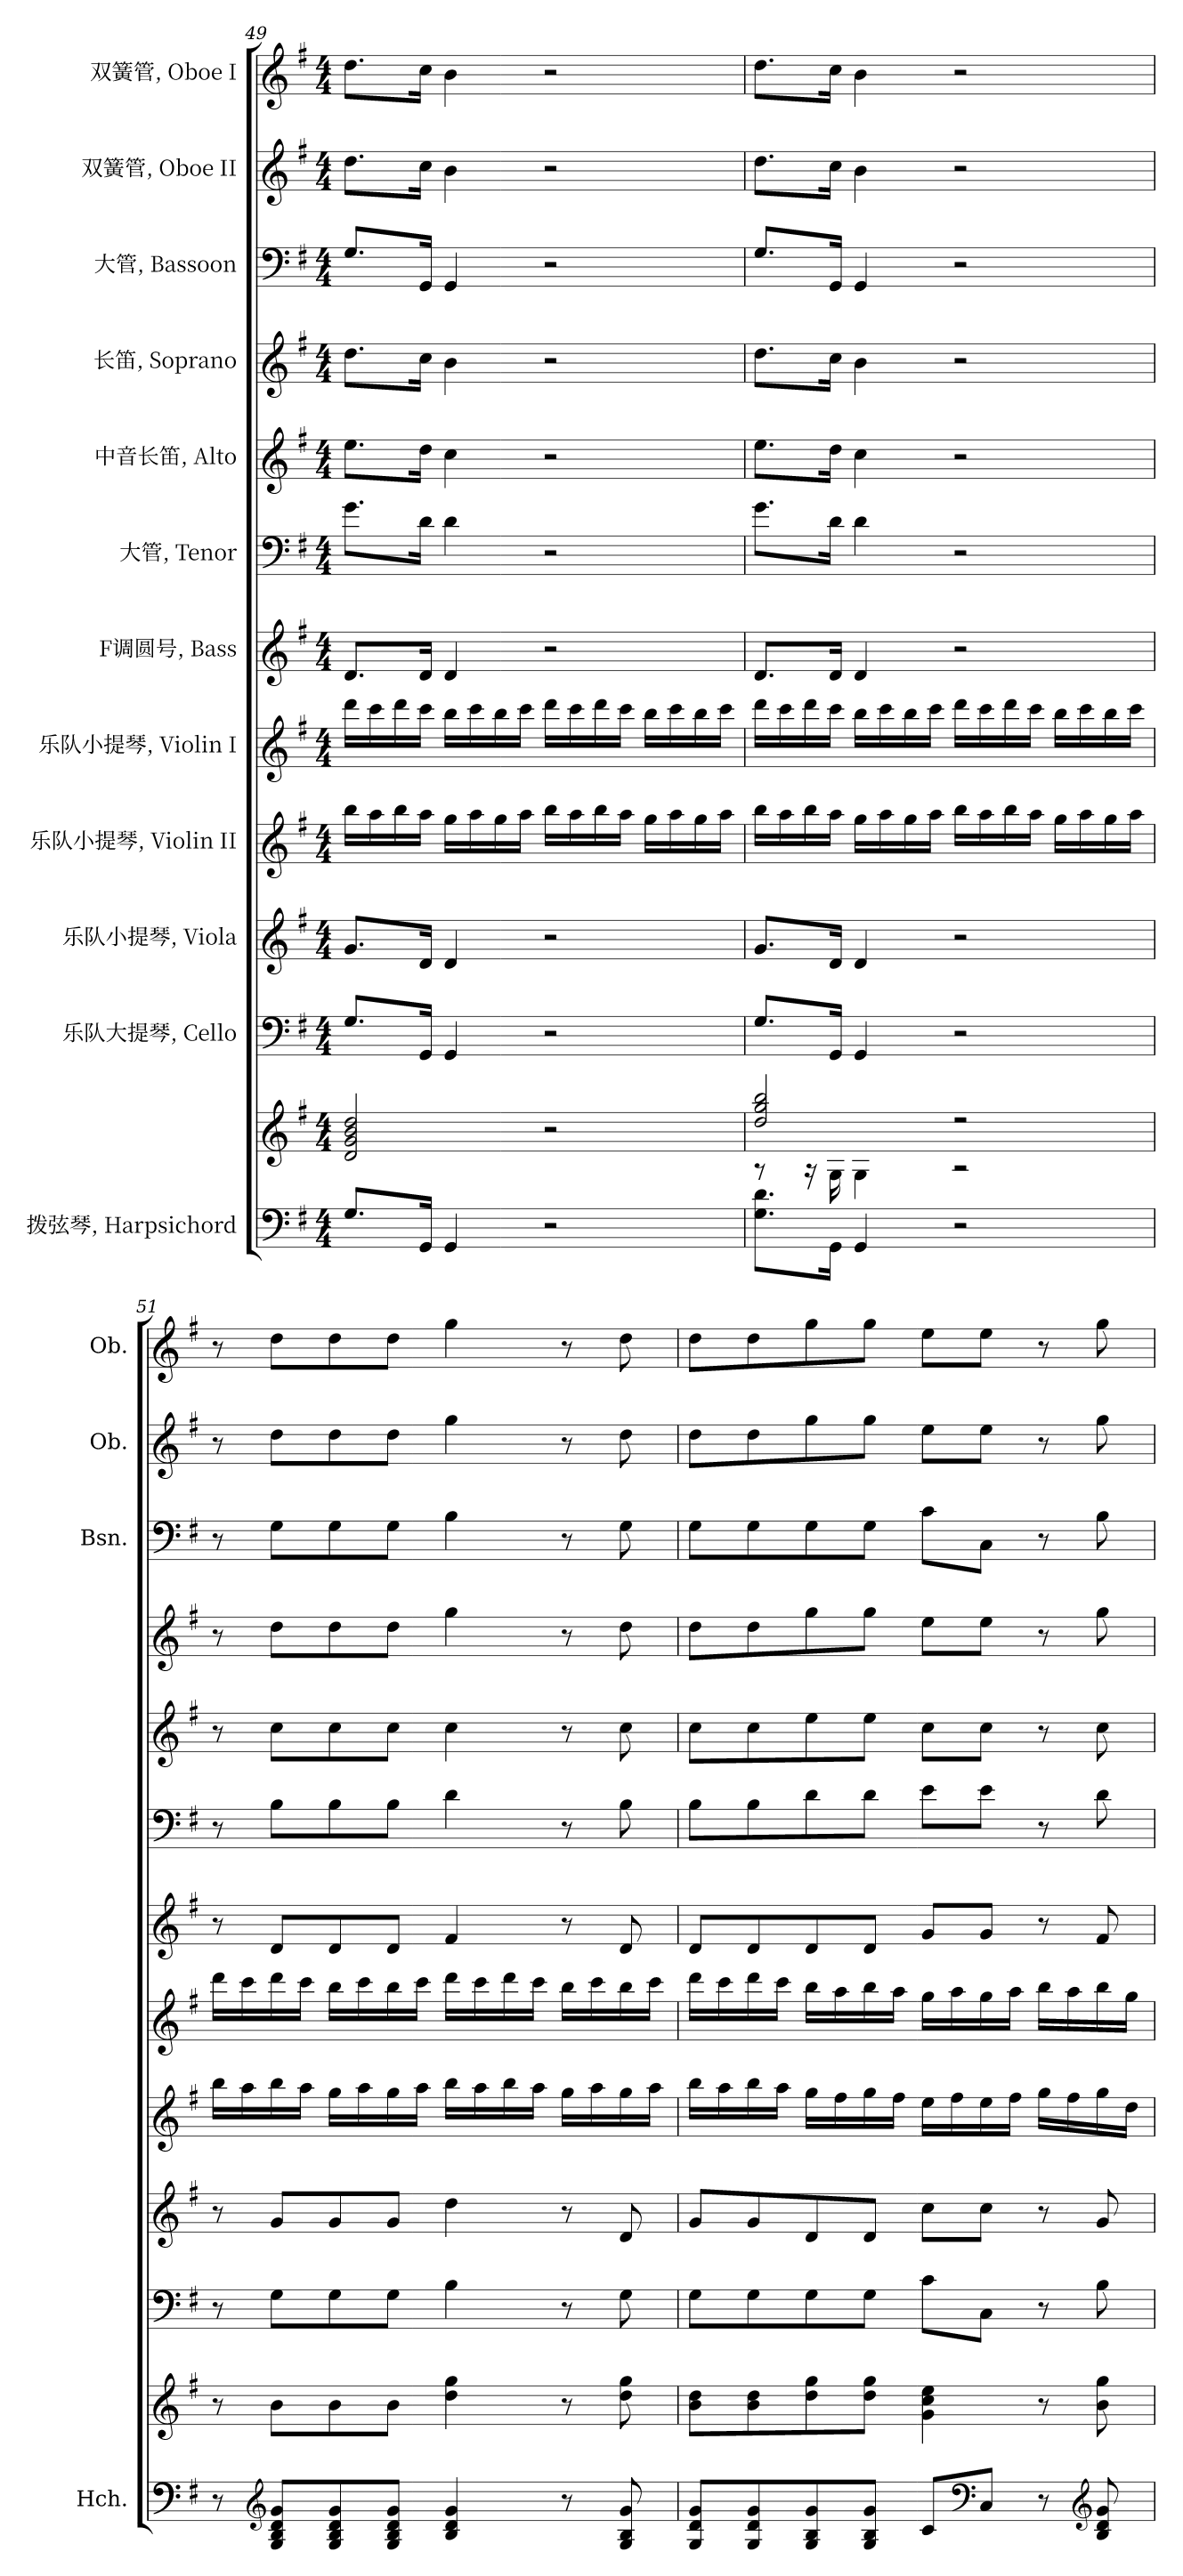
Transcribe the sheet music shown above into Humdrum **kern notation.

**kern	**kern	**kern	**kern	**kern	**kern	**kern	**kern	**kern	**kern	**kern	**kern	**kern
*part12	*part12	*part11	*part10	*part9	*part8	*part7	*part6	*part5	*part4	*part3	*part2	*part1
*staff13	*staff12	*staff11	*staff10	*staff9	*staff8	*staff7	*staff6	*staff5	*staff4	*staff3	*staff2	*staff1
*I"拨弦琴, Harpsichord	*	*I"乐队大提琴, Cello	*I"乐队小提琴, Viola	*I"乐队小提琴, Violin II	*I"乐队小提琴, Violin I	*I"F调圆号, Bass	*I"大管, Tenor	*I"中音长笛, Alto	*I"长笛, Soprano	*I"大管, Bassoon	*I"双簧管, Oboe II	*I"双簧管, Oboe I
*I'Hch.	*	*	*	*	*	*	*	*	*	*I'Bsn.	*I'Ob.	*I'Ob.
!!LO:PB:g=z
*clefF4	*clefG2	*clefF4	*clefG2	*clefG2	*clefG2	*clefG2	*clefF4	*clefG2	*clefG2	*clefF4	*clefG2	*clefG2
*	*	*	*	*	*	*ITrd4c7	*	*ITrd3c5	*	*	*	*
*k[f#]	*k[f#]	*k[f#]	*k[f#]	*k[f#]	*k[f#]	*k[]	*k[f#]	*k[f#c#]	*k[f#]	*k[f#]	*k[f#]	*k[f#]
*M4/4	*M4/4	*M4/4	*M4/4	*M4/4	*M4/4	*M4/4	*M4/4	*M4/4	*M4/4	*M4/4	*M4/4	*M4/4
=49	=49	=49	=49	=49	=49	=49	=49	=49	=49	=49	=49	=49
8.G/L	2d/ 2g/ 2b/ 2dd/	8.G/L	8.g/L	16bb\LL	16ddd\LL	8.G/L	8.g\L	8.b\L	8.dd\L	8.G/L	8.dd\L	8.dd\L
.	.	.	.	16aa\	16ccc\	.	.	.	.	.	.	.
.	.	.	.	16bb\	16ddd\	.	.	.	.	.	.	.
16GG/Jk	.	16GG/Jk	16d/Jk	16aa\JJ	16ccc\JJ	16G/Jk	16d\Jk	16a\Jk	16cc\Jk	16GG/Jk	16cc\Jk	16cc\Jk
4GG/	.	4GG/	4d/	16gg\LL	16bb\LL	4G/	4d\	4g\	4b\	4GG/	4b\	4b\
.	.	.	.	16aa\	16ccc\	.	.	.	.	.	.	.
.	.	.	.	16gg\	16bb\	.	.	.	.	.	.	.
.	.	.	.	16aa\JJ	16ccc\JJ	.	.	.	.	.	.	.
2r	2r	2r	2r	16bb\LL	16ddd\LL	2r	2r	2r	2r	2r	2r	2r
.	.	.	.	16aa\	16ccc\	.	.	.	.	.	.	.
.	.	.	.	16bb\	16ddd\	.	.	.	.	.	.	.
.	.	.	.	16aa\JJ	16ccc\JJ	.	.	.	.	.	.	.
.	.	.	.	16gg\LL	16bb\LL	.	.	.	.	.	.	.
.	.	.	.	16aa\	16ccc\	.	.	.	.	.	.	.
.	.	.	.	16gg\	16bb\	.	.	.	.	.	.	.
.	.	.	.	16aa\JJ	16ccc\JJ	.	.	.	.	.	.	.
!!LO:PB:g=z
=50	=50	=50	=50	=50	=50	=50	=50	=50	=50	=50	=50	=50
*	*^	*	*	*	*	*	*	*	*	*	*	*
8.G\ 8.d\L	2dd/ 2gg/ 2bb/	8r	8.G/L	8.g/L	16bb\LL	16ddd\LL	8.G/L	8.g\L	8.b\L	8.dd\L	8.G/L	8.dd\L	8.dd\L
.	.	.	.	.	16aa\	16ccc\	.	.	.	.	.	.	.
.	.	16r	.	.	16bb\	16ddd\	.	.	.	.	.	.	.
16GG\Jk	.	16G\	16GG/Jk	16d/Jk	16aa\JJ	16ccc\JJ	16G/Jk	16d\Jk	16a\Jk	16cc\Jk	16GG/Jk	16cc\Jk	16cc\Jk
4GG/	.	4G\	4GG/	4d/	16gg\LL	16bb\LL	4G/	4d\	4g\	4b\	4GG/	4b\	4b\
.	.	.	.	.	16aa\	16ccc\	.	.	.	.	.	.	.
.	.	.	.	.	16gg\	16bb\	.	.	.	.	.	.	.
.	.	.	.	.	16aa\JJ	16ccc\JJ	.	.	.	.	.	.	.
2r	2r	2r	2r	2r	16bb\LL	16ddd\LL	2r	2r	2r	2r	2r	2r	2r
.	.	.	.	.	16aa\	16ccc\	.	.	.	.	.	.	.
.	.	.	.	.	16bb\	16ddd\	.	.	.	.	.	.	.
.	.	.	.	.	16aa\JJ	16ccc\JJ	.	.	.	.	.	.	.
.	.	.	.	.	16gg\LL	16bb\LL	.	.	.	.	.	.	.
.	.	.	.	.	16aa\	16ccc\	.	.	.	.	.	.	.
.	.	.	.	.	16gg\	16bb\	.	.	.	.	.	.	.
.	.	.	.	.	16aa\JJ	16ccc\JJ	.	.	.	.	.	.	.
*	*v	*v	*	*	*	*	*	*	*	*	*	*	*
!!LO:PB:g=z
=51	=51	=51	=51	=51	=51	=51	=51	=51	=51	=51	=51	=51
8r	8r	8r	8r	16bb\LL	16ddd\LL	8r	8r	8r	8r	8r	8r	8r
.	.	.	.	16aa\	16ccc\	.	.	.	.	.	.	.
*clefG2	*	*	*	*	*	*	*	*	*	*	*	*
8G/ 8B/ 8d/ 8g/L	8b\L	8G\L	8g/L	16bb\	16ddd\	8G/L	8B\L	8g\L	8dd\L	8G\L	8dd\L	8dd\L
.	.	.	.	16aa\JJ	16ccc\JJ	.	.	.	.	.	.	.
8G/ 8B/ 8d/ 8g/	8b\	8G\	8g/	16gg\LL	16bb\LL	8G/	8B\	8g\	8dd\	8G\	8dd\	8dd\
.	.	.	.	16aa\	16ccc\	.	.	.	.	.	.	.
8G/ 8B/ 8d/ 8g/J	8b\J	8G\J	8g/J	16gg\	16bb\	8G/J	8B\J	8g\J	8dd\J	8G\J	8dd\J	8dd\J
.	.	.	.	16aa\JJ	16ccc\JJ	.	.	.	.	.	.	.
4B/ 4d/ 4g/	4dd\ 4gg\	4B\	4dd\	16bb\LL	16ddd\LL	4B/	4d\	4g\	4gg\	4B\	4gg\	4gg\
.	.	.	.	16aa\	16ccc\	.	.	.	.	.	.	.
.	.	.	.	16bb\	16ddd\	.	.	.	.	.	.	.
.	.	.	.	16aa\JJ	16ccc\JJ	.	.	.	.	.	.	.
8r	8r	8r	8r	16gg\LL	16bb\LL	8r	8r	8r	8r	8r	8r	8r
.	.	.	.	16aa\	16ccc\	.	.	.	.	.	.	.
8G/ 8B/ 8g/	8dd\ 8gg\	8G\	8d/	16gg\	16bb\	8G/	8B\	8g\	8dd\	8G\	8dd\	8dd\
.	.	.	.	16aa\JJ	16ccc\JJ	.	.	.	.	.	.	.
!!LO:PB:g=z
=52	=52	=52	=52	=52	=52	=52	=52	=52	=52	=52	=52	=52
8G/ 8d/ 8g/L	8b\ 8dd\L	8G\L	8g/L	16bb\LL	16ddd\LL	8G/L	8B\L	8g\L	8dd\L	8G\L	8dd\L	8dd\L
.	.	.	.	16aa\	16ccc\	.	.	.	.	.	.	.
8G/ 8d/ 8g/	8b\ 8dd\	8G\	8g/	16bb\	16ddd\	8G/	8B\	8g\	8dd\	8G\	8dd\	8dd\
.	.	.	.	16aa\JJ	16ccc\JJ	.	.	.	.	.	.	.
8G/ 8B/ 8g/	8dd\ 8gg\	8G\	8d/	16gg\LL	16bb\LL	8G/	8d\	8b\	8gg\	8G\	8gg\	8gg\
.	.	.	.	16ff#\	16aa\	.	.	.	.	.	.	.
8G/ 8B/ 8g/J	8dd\ 8gg\J	8G\J	8d/J	16gg\	16bb\	8G/J	8d\J	8b\J	8gg\J	8G\J	8gg\J	8gg\J
.	.	.	.	16ff#\JJ	16aa\JJ	.	.	.	.	.	.	.
8c/L	4g\ 4cc\ 4ee\	8c\L	8cc\L	16ee\LL	16gg\LL	8c/L	8e\L	8g\L	8ee\L	8c\L	8ee\L	8ee\L
.	.	.	.	16ff#\	16aa\	.	.	.	.	.	.	.
*clefF4	*	*	*	*	*	*	*	*	*	*	*	*
8C/J	.	8C\J	8cc\J	16ee\	16gg\	8c/J	8e\J	8g\J	8ee\J	8C\J	8ee\J	8ee\J
.	.	.	.	16ff#\JJ	16aa\JJ	.	.	.	.	.	.	.
8r	8r	8r	8r	16gg\LL	16bb\LL	8r	8r	8r	8r	8r	8r	8r
.	.	.	.	16ff#\	16aa\	.	.	.	.	.	.	.
*clefG2	*	*	*	*	*	*	*	*	*	*	*	*
8B/ 8d/ 8g/	8b\ 8gg\	8B\	8g/	16gg\	16bb\	8B/	8d\	8g\	8gg\	8B\	8gg\	8gg\
.	.	.	.	16dd\JJ	16gg\JJ	.	.	.	.	.	.	.
=	=	=	=	=	=	=	=	=	=	=	=	=
*-	*-	*-	*-	*-	*-	*-	*-	*-	*-	*-	*-	*-
